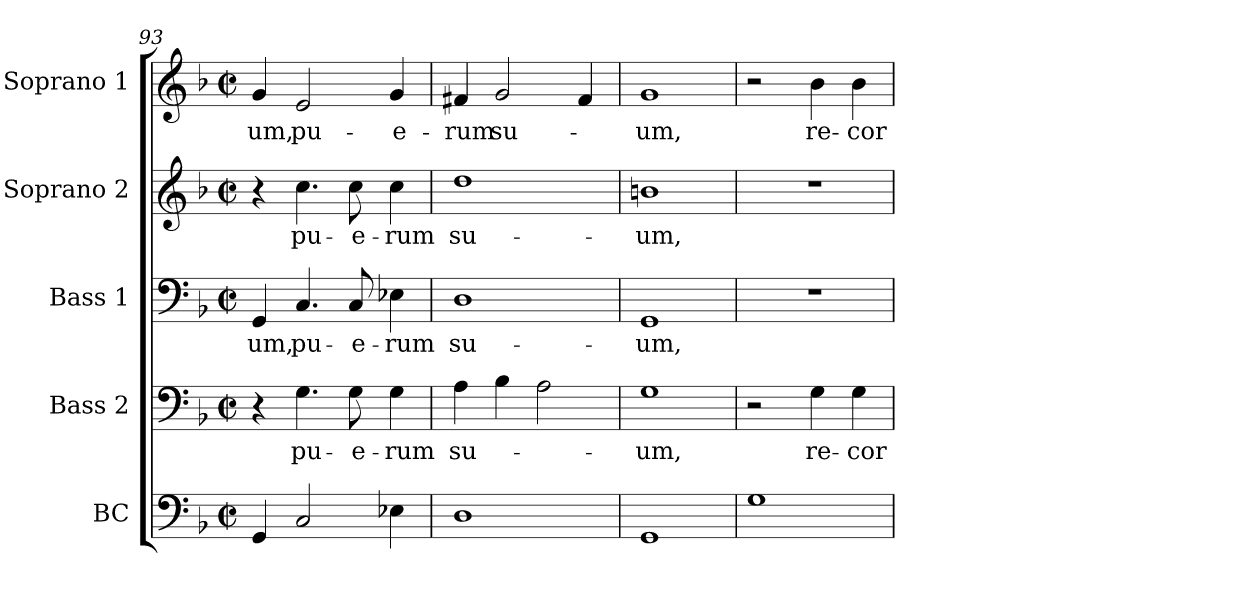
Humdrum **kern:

**kern	**kern	**text	**kern	**text	**kern	**text	**kern	**text
*part5	*part4	*part4	*part3	*part3	*part2	*part2	*part1	*part1
*staff5	*staff4	*staff4	*staff3	*staff3	*staff2	*staff2	*staff1	*staff1
*I"BC	*I"Bass 2	*	*I"Bass 1	*	*I"Soprano 2	*	*I"Soprano 1	*
*	*I'B 2	*	*I'B 1	*	*I'S 2	*	*I'S 1	*
!!LO:PB:g=z
*clefF4	*clefF4	*	*clefF4	*	*clefG2	*	*clefG2	*
*k[b-]	*k[b-]	*	*k[b-]	*	*k[b-]	*	*k[b-]	*
*F:	*F:	*	*F:	*	*F:	*	*F:	*
*M2/2	*M2/2	*	*M2/2	*	*M2/2	*	*M2/2	*
*met(c|)	*met(c|)	*	*met(c|)	*	*met(c|)	*	*met(c|)	*
=93	=93	=93	=93	=93	=93	=93	=93	=93
4GG/	4r	.	4GG/	-um,	4r	.	4g/	-um,
2C/	4.G\	pu-	4.C/	pu-	4.cc\	pu-	2e/	pu-
.	8G\	-e-	8C/	-e-	8cc\	-e-	.	.
4E-X\	4G\	-rum	4E-X\	-rum	4cc\	-rum	4g/	-e-
=94	=94	=94	=94	=94	=94	=94	=94	=94
1D	4A\	su-	1D	su-	1dd	su-	4f#X/	-rum
.	4B-\	.	.	.	.	.	2g/	su-
.	2A\	.	.	.	.	.	.	.
.	.	.	.	.	.	.	4f#/	.
=95	=95	=95	=95	=95	=95	=95	=95	=95
1GG	1G	-um,	1GG	-um,	1bn	-um,	1g	-um,
=96	=96	=96	=96	=96	=96	=96	=96	=96
1G	2r	.	1r	.	1r	.	2r	.
.	4G\	re-	.	.	.	.	4b-\	re-
.	4G\	-cor-	.	.	.	.	4b-\	-cor-
=	=	=	=	=	=	=	=	=
*-	*-	*-	*-	*-	*-	*-	*-	*-
